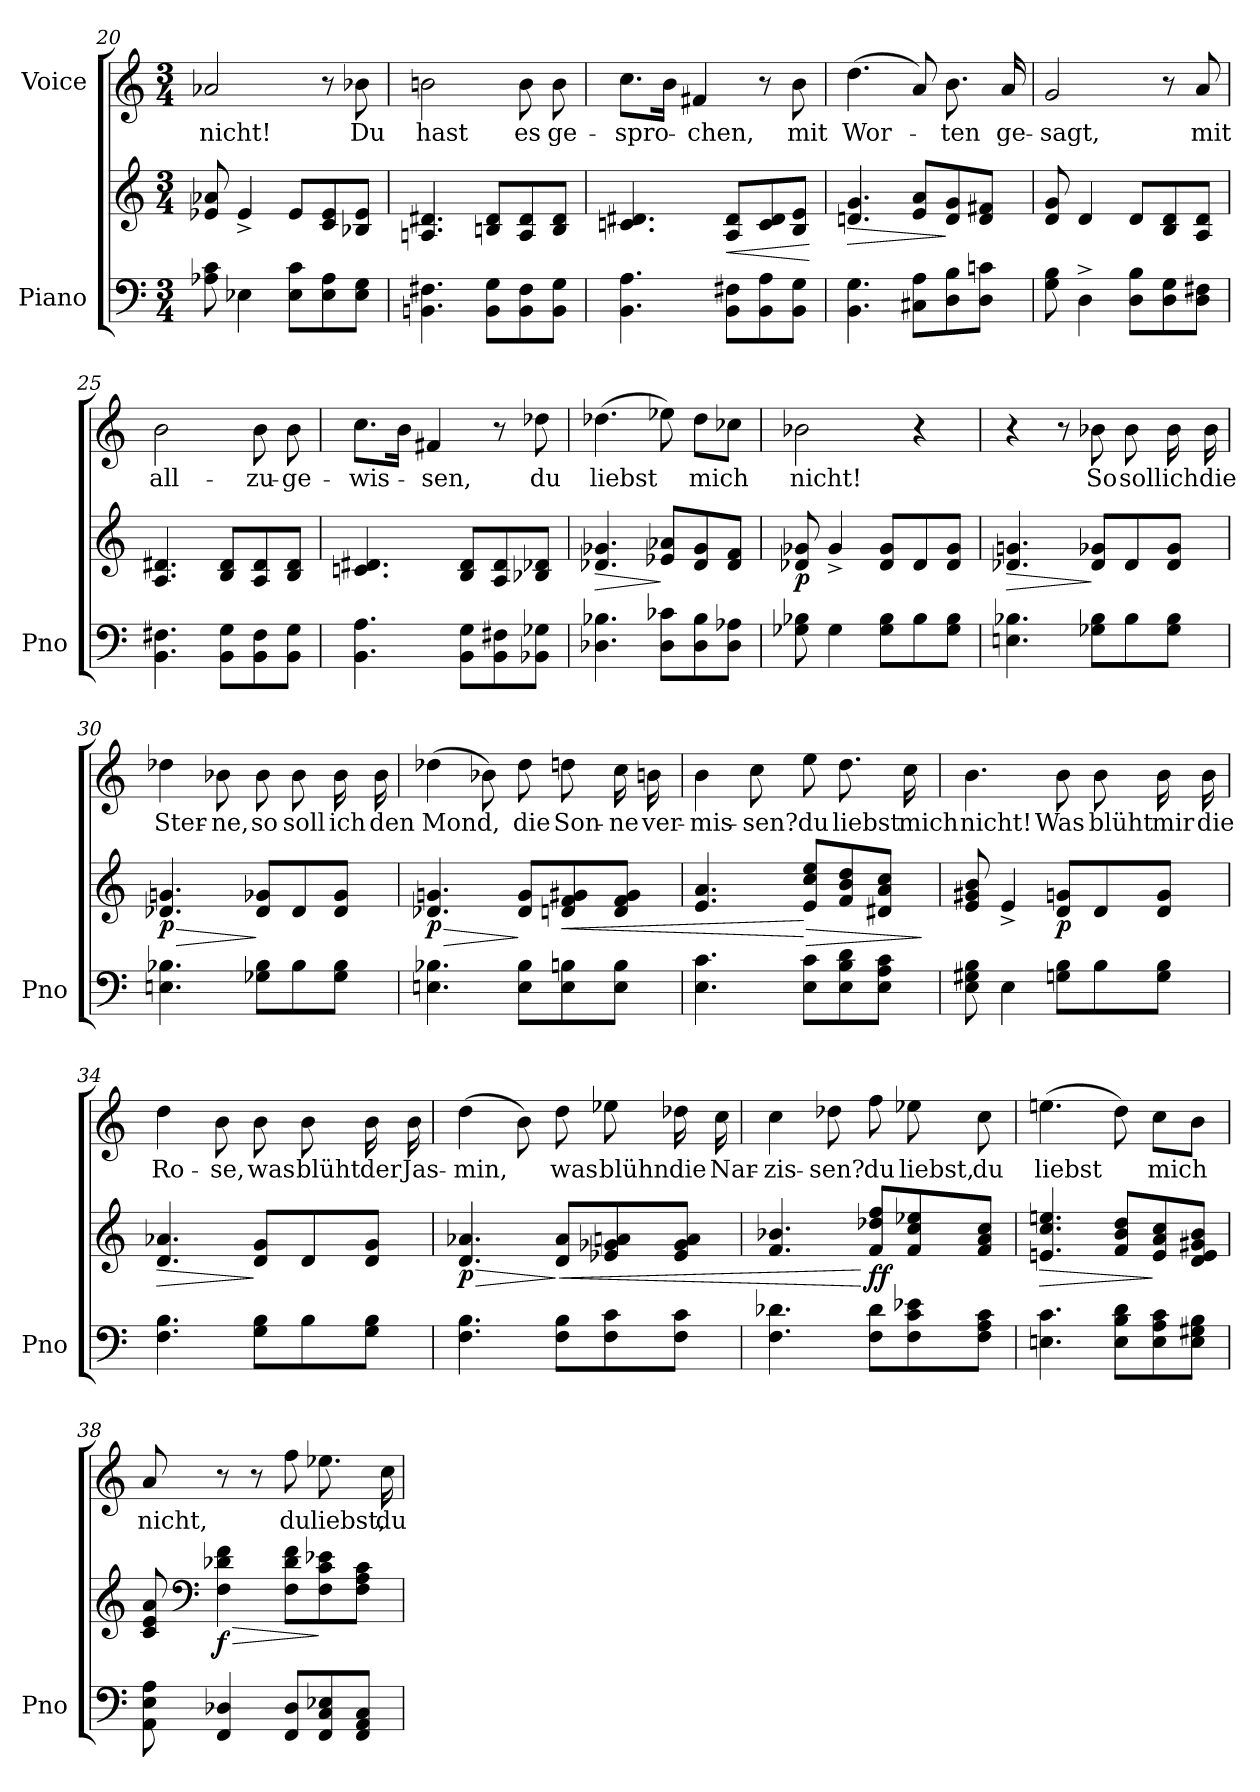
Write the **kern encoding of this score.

**kern	**kern	**dynam	**kern	**text
*part2	*part2	*part2	*part1	*part1
*staff3	*staff2	*staff2/3	*staff1	*staff1
*I"Piano	*	*	*I"Voice	*
*I'Pno	*	*	*	*
*clefF4	*clefG2	*	*clefG2	*
*k[]	*k[]	*	*k[]	*
*M3/4	*M3/4	*	*M3/4	*
=20	=20	=20	=20	=20
!	!	!	!	!LO:LY:b
8A-X\ 8c\	8e-X/ 8a-X/	.	2a-X/	nicht!
4E-X\	4e-^/	.	.	.
8E-\ 8c\L	8e-/L	.	.	.
8E-\ 8A-\	8c/ 8e-/	.	8r	.
!	!	!	!	!LO:LY:b
8E-\ 8G\J	8B-X/ 8e-/J	.	8b-X\	Du
!!LO:LB:g=z
=21	=21	=21	=21	=21
!	!	!	!	!LO:LY:b
4.BBn\ 4.F#X\	4.An/ 4.d#X/	.	2bn\	hast
8BB\ 8G\L	8Bn/ 8d#/L	.	.	.
!	!	!	!	!LO:LY:b
8BB\ 8F#\	8A/ 8d#/	.	8b\	es
!	!	!	!	!LO:LY:b
8BB\ 8G\J	8B/ 8d#/J	.	8b\	ge-
=22	=22	=22	=22	=22
!	!	!	!	!LO:LY:b
4.BB\ 4.A\	4.cn/ 4.d#X/	.	8.cc\L	-spro-
.	.	.	16b\Jk	.
!	!	!	!	!LO:LY:b
.	.	.	4f#X/	-chen,
!	!	!LO:HP:b	!	!
8BB\ 8F#X\L	8A/ 8d#/L	<	.	.
8BB\ 8A\	8c/ 8d#/	.	8r	.
!	!	!	!	!LO:LY:b
8BB\ 8G\J	8B/ 8e/J	.	8b\	mit
.	.	[	.	.
=23	=23	=23	=23	=23
!	!	!LO:HP:b	!	!LO:LY:b
4.BB\ 4.G\	4.dn/ 4.g/	>	(4.dd\	Wor-
8C#X\ 8A\L	8e/ 8a/L	.	8a/)	.
!	!	!	!	!LO:LY:b
8D\ 8B\	8d/ 8g/	]	8.b\	-ten
8D\ 8cn\J	8d/ 8f#X/J	.	.	.
!	!	!	!	!LO:LY:b
.	.	.	16a/	ge-
=24	=24	=24	=24	=24
!	!	!	!	!LO:LY:b
8G\ 8B\	8d/ 8g/	.	2g/	-sagt,
4D^\	4d/	.	.	.
8D\ 8B\L	8d/L	.	.	.
8D\ 8G\	8B/ 8d/	.	8r	.
!	!	!	!	!LO:LY:b
8D\ 8F#X\J	8A/ 8d/J	.	8a/	mit
=25	=25	=25	=25	=25
!	!	!	!	!LO:LY:b
4.BB\ 4.F#X\	4.A/ 4.d#X/	.	2b\	all-
8BB\ 8G\L	8B/ 8d#/L	.	.	.
!	!	!	!	!LO:LY:b
8BB\ 8F#\	8A/ 8d#/	.	8b\	-zu-
!	!	!	!	!LO:LY:b
8BB\ 8G\J	8B/ 8d#/J	.	8b\	-ge-
=26	=26	=26	=26	=26
!	!	!	!	!LO:LY:b
4.BB\ 4.A\	4.cn/ 4.d#X/	.	8.cc\L	-wis-
.	.	.	16b\Jk	.
!	!	!	!	!LO:LY:b
.	.	.	4f#X/	-sen,
8BB\ 8G\L	8B/ 8d#/L	.	.	.
8BB\ 8F#X\	8A/ 8d#/	.	8r	.
!	!	!	!	!LO:LY:b
8BB-X\ 8G-X\J	8B-X/ 8d-X/J	.	8dd-X\	du
!!LO:LB:g=z
=27	=27	=27	=27	=27
!	!	!LO:HP:b	!	!LO:LY:b
4.D-X\ 4.B-X\	4.d-X/ 4.g-X/	>	(4.dd-X\	liebst
8D-\ 8c-X\L	8e-X/ 8a-X/L	]	8ee-X\)	.
!	!	!	!	!LO:LY:b
8D-\ 8B-\	8d-/ 8g-/	.	8dd-\L	mich
8D-\ 8A-X\J	8d-/ 8f/J	.	8cc-X\J	.
=28	=28	=28	=28	=28
!	!	!LO:DY:b	!	!LO:LY:b
8G-X\ 8B-X\	8d-X/ 8g-X/	p	2b-X\	nicht!
4G-\	4g-^/	.	.	.
8G-\ 8B-\L	8d-/ 8g-/L	.	.	.
8B-\	8d-/	.	4r	.
8G-\ 8B-\J	8d-/ 8g-/J	.	.	.
=29	=29	=29	=29	=29
!	!	!LO:HP:b	!	!
4.En\ 4.B-X\	4.d-X/ 4.gn/	>	4r	.
.	.	.	8r	.
!	!	!	!	!LO:LY:b
8G-X\ 8B-\L	8d-/ 8g-X/L	]	8b-X\	So
!	!	!	!	!LO:LY:b
8B-\	8d-/	.	8b-\	soll
!	!	!	!	!LO:LY:b
8G-\ 8B-\J	8d-/ 8g-/J	.	16b-\	ich
!	!	!	!	!LO:LY:b
.	.	.	16b-\	die
=30	=30	=30	=30	=30
!	!	!LO:HP:b	!	!LO:LY:b
!	!	!LO:DY:n=1:b	!	!
4.En\ 4.B-X\	4.d-X/ 4.gn/	> p	4dd-X\	Ster-
!	!	!	!	!LO:LY:b
.	.	.	8b-X\	-ne,
!	!	!	!	!LO:LY:b
8G-X\ 8B-\L	8d-/ 8g-X/L	]	8b-\	so
!	!	!	!	!LO:LY:b
8B-\	8d-/	.	8b-\	soll
!	!	!	!	!LO:LY:b
8G-\ 8B-\J	8d-/ 8g-/J	.	16b-\	ich
!	!	!	!	!LO:LY:b
.	.	.	16b-\	den
=31	=31	=31	=31	=31
!	!	!LO:HP:b	!	!LO:LY:b
!	!	!LO:DY:n=1:b	!	!
4.En\ 4.B-X\	4.d-X/ 4.gn/	> p	(4dd-X\	Mond,
.	.	.	8b-X\)	.
!	!	!	!	!LO:LY:b
8E\ 8B-\L	8d-/ 8g/L	]	8dd-\	die
!	!	!LO:HP:b	!	!LO:LY:b
8E\ 8Bn\	8dn/ 8f/ 8g#X/	<	8ddn\	Son-
!	!	!	!	!LO:LY:b
8E\ 8B\J	8d/ 8f/ 8g#/J	.	16cc\	-ne
!	!	!	!	!LO:LY:b
.	.	.	16bn\	ver-
!!LO:PB:g=z
=32	=32	=32	=32	=32
!	!	!	!	!LO:LY:b
4.E\ 4.c\	4.e/ 4.a/	.	4b\	-mis-
!	!	!	!	!LO:LY:b
.	.	.	8cc\	-sen?
!	!	!LO:HP:n=1:b	!	!LO:LY:b
8E\ 8c\L	8e/ 8cc/ 8ee/L	[ >	8ee\	du
!	!	!	!	!LO:LY:b
8E\ 8B\ 8d\	8f/ 8b/ 8dd/	.	8.dd\	liebst
8E\ 8A\ 8c\J	8d#X/ 8a/ 8cc/J	.	.	.
!	!	!	!	!LO:LY:b
.	.	.	16cc\	mich
.	.	]	.	.
=33	=33	=33	=33	=33
!	!	!	!	!LO:LY:b
8E\ 8G#X\ 8B\	8e/ 8g#X/ 8b/	.	4.b\	nicht!
4E\	4e^/	.	.	.
!	!	!LO:DY:b	!	!LO:LY:b
8Gn\ 8B\L	8d/ 8gn/L	p	8b\	Was
!	!	!	!	!LO:LY:b
8B\	8d/	.	8b\	blüht
!	!	!	!	!LO:LY:b
8G\ 8B\J	8d/ 8g/J	.	16b\	mir
!	!	!	!	!LO:LY:b
.	.	.	16b\	die
=34	=34	=34	=34	=34
!	!	!LO:HP:b	!	!LO:LY:b
4.F\ 4.B\	4.d/ 4.a-X/	>	4dd\	Ro-
!	!	!	!	!LO:LY:b
.	.	.	8b\	-se,
!	!	!	!	!LO:LY:b
8G\ 8B\L	8d/ 8g/L	]	8b\	was
!	!	!	!	!LO:LY:b
8B\	8d/	.	8b\	blüht
!	!	!	!	!LO:LY:b
8G\ 8B\J	8d/ 8g/J	.	16b\	der
!	!	!	!	!LO:LY:b
.	.	.	16b\	Jas-
=35	=35	=35	=35	=35
!	!	!LO:HP:b	!	!LO:LY:b
!	!	!LO:DY:n=1:b	!	!
4.F\ 4.B\	4.d/ 4.a-X/	> p	(4dd\	-min,
.	.	.	8b\)	.
!	!	!LO:HP:n=1:b	!	!LO:LY:b
8F\ 8B\L	8d/ 8a-/L	] <	8dd\	was
!	!	!	!	!LO:LY:b
8F\ 8c\	8e-X/ 8g-X/ 8an/	.	8ee-X\	blühn
!	!	!	!	!LO:LY:b
8F\ 8c\J	8e-/ 8g-/ 8a/J	.	16dd-X\	die
!	!	!	!	!LO:LY:b
.	.	.	16cc\	Nar-
!!LO:LB:g=z
=36	=36	=36	=36	=36
!	!	!	!	!LO:LY:b
4.F\ 4.d-X\	4.f/ 4.b-X/	.	4cc\	-zis-
!	!	!	!	!LO:LY:b
.	.	.	8dd-X\	-sen?
!	!	!LO:DY:n=1:b	!	!LO:LY:b
8F\ 8d-\L	8f/ 8dd-X/ 8ff/L	[ ff	8ff\	du
!	!	!	!	!LO:LY:b
8F\ 8c\ 8e-X\	8f/ 8cc/ 8ee-X/	.	8ee-X\	liebst,
!	!	!	!	!LO:LY:b
8F\ 8A\ 8c\J	8f/ 8a/ 8cc/J	.	8cc\	du
=37	=37	=37	=37	=37
!	!	!LO:HP:b	!	!LO:LY:b
4.En\ 4.c\	4.en/ 4.cc/ 4.een/	>	(4.een\	liebst
8E\ 8B\ 8d\L	8f/ 8b/ 8dd/L	.	8dd\)	.
!	!	!	!	!LO:LY:b
8E\ 8A\ 8c\	8e/ 8a/ 8cc/	]	8cc\L	mich
8E\ 8G#X\ 8B\J	8d/ 8e/ 8g#X/ 8b/J	.	8b\J	.
=38	=38	=38	=38	=38
!	!	!	!	!LO:LY:b
8AA\ 8E\ 8A\	8c/ 8e/ 8a/	.	8a/	nicht,
*	*clefF4	*	*	*
!	!	!LO:HP:b	!	!
!	!	!LO:DY:n=1:b	!	!
4FF/ 4D-X/	4F\ 4d-X\ 4f\	> f	8r	.
.	.	.	8r	.
!	!	!	!	!LO:LY:b
8FF/ 8D-/L	8F\ 8d-\ 8f\L	.	8ff\	du
!	!	!	!	!LO:LY:b
8FF/ 8C/ 8E-X/	8F\ 8c\ 8e-X\	]	8.ee-X\	liebst,
8FF/ 8AA/ 8C/J	8F\ 8A\ 8c\J	.	.	.
!	!	!	!	!LO:LY:b
.	.	.	16cc\	du
=	=	=	=	=
*-	*-	*-	*-	*-
